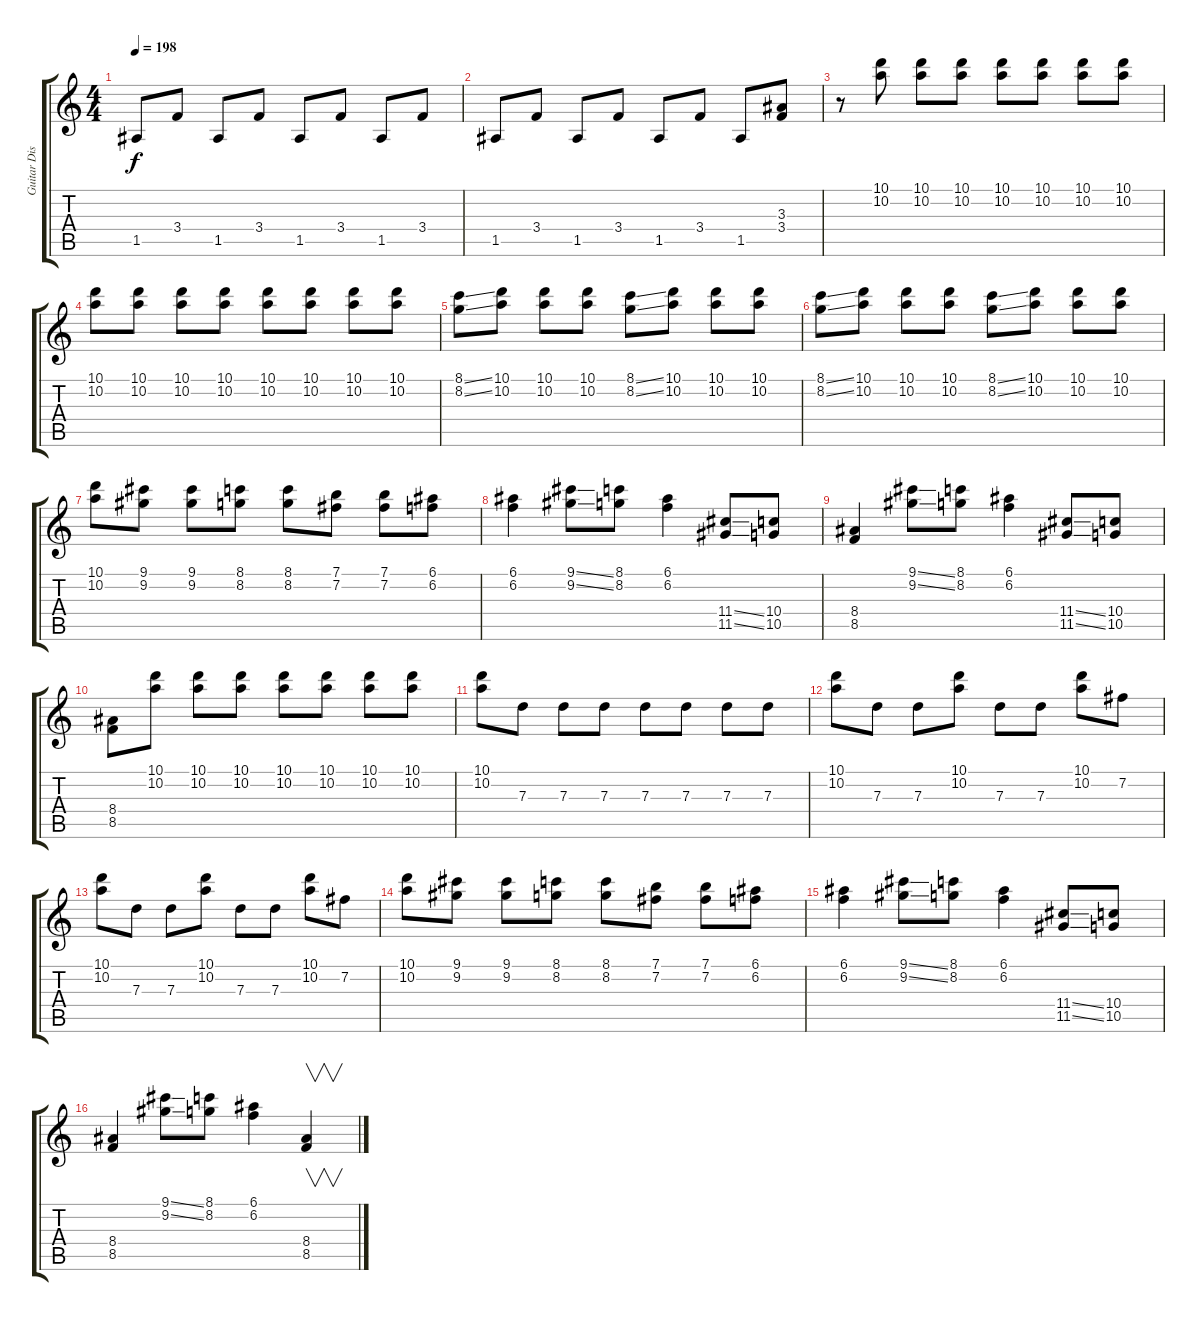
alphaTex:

\track ("Guitar Disto" "Guitar Dis") {instrument overdrivenguitar}
\staff {score tabs}
\tuning (E4 B3 G3 D3 A2 E2) {hide}
\ts (4 4)
\tempo 198
\clef g2
\ks c
1.5.8{dy f} 3.4.8 1.5.8 3.4.8 1.5.8 3.4.8 1.5.8 3.4.8 |
1.5.8 3.4.8 1.5.8 3.4.8 1.5.8 3.4.8 1.5.8 (3.3 3.4).8 |
r.8 (10.1 10.2).8 (10.1 10.2).8 (10.1 10.2).8 (10.1 10.2).8 (10.1 10.2).8 (10.1 10.2).8 (10.1 10.2).8 |
(10.1 10.2).8 (10.1 10.2).8 (10.1 10.2).8 (10.1 10.2).8 (10.1 10.2).8 (10.1 10.2).8 (10.1 10.2).8 (10.1 10.2).8 |
(8.1{ss} 8.2{ss}).8 (10.1 10.2).8 (10.1 10.2).8 (10.1 10.2).8 (8.1{ss} 8.2{ss}).8 (10.1 10.2).8 (10.1 10.2).8 (10.1 10.2).8 |
(8.1{ss} 8.2{ss}).8 (10.1 10.2).8 (10.1 10.2).8 (10.1 10.2).8 (8.1{ss} 8.2{ss}).8 (10.1 10.2).8 (10.1 10.2).8 (10.1 10.2).8 |
(10.1 10.2).8 (9.1 9.2).8 (9.1 9.2).8 (8.1 8.2).8 (8.1 8.2).8 (7.1 7.2).8 (7.1 7.2).8 (6.1 6.2).8 |
(6.1 6.2).4 (9.1{ss} 9.2{ss}).8 (8.1 8.2).8 (6.1 6.2).4 (11.4{ss} 11.5{ss}).8 (10.4 10.5).8 |
(8.4 8.5).4 (9.1{ss} 9.2{ss}).8 (8.1 8.2).8 (6.1 6.2).4 (11.4{ss} 11.5{ss}).8 (10.4 10.5).8 |
(8.4 8.5).8 (10.1 10.2).8 (10.1 10.2).8 (10.1 10.2).8 (10.1 10.2).8 (10.1 10.2).8 (10.1 10.2).8 (10.1 10.2).8 |
(10.1 10.2).8 7.3.8 7.3.8 7.3.8 7.3.8 7.3.8 7.3.8 7.3.8 |
(10.1 10.2).8 7.3.8 7.3.8 (10.1 10.2).8 7.3.8 7.3.8 (10.1 10.2).8 7.2.8 |
(10.1 10.2).8 7.3.8 7.3.8 (10.1 10.2).8 7.3.8 7.3.8 (10.1 10.2).8 7.2.8 |
(10.1 10.2).8 (9.1 9.2).8 (9.1 9.2).8 (8.1 8.2).8 (8.1 8.2).8 (7.1 7.2).8 (7.1 7.2).8 (6.1 6.2).8 |
(6.1 6.2).4 (9.1{ss} 9.2{ss}).8 (8.1 8.2).8 (6.1 6.2).4 (11.4{ss} 11.5{ss}).8 (10.4 10.5).8 |
(8.4 8.5).4 (9.1{ss} 9.2{ss}).8 (8.1 8.2).8 (6.1 6.2).4 (8.4{ss} 8.5{ss}).4{v}
